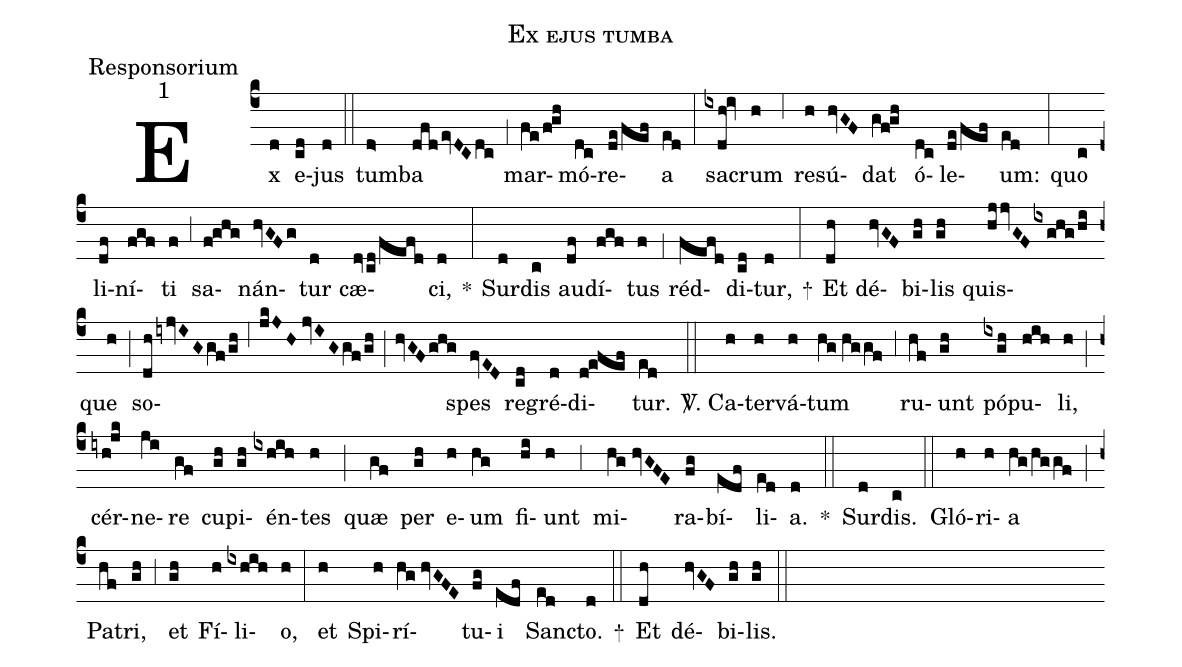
name:Ex ejus tumba;
office-part:Responsorium;
mode:1;
%%
(c4) Ex(d) e(cd)jus(d) (::)
tum(d>)ba(dfd/evDCdc) (,1) mar(fe/f!gh)mó(dc)re(de/fef)a(ed) (:)
sa(ixdh!iv)crum(h) (,6) re(h)sú(hvGF)dat(gf!gh) ó(dc)le(de/fef)um:(ed) (:)
quo(c) li(df)ní(fgf)ti(f) (,3) sa(f!ghg)nán(hvGFg)tur(d) cæ(dvcd/fefd)ci,(d) *(:) Sur(d)dis(c) au(df)dí(fgf)tus(f) (,1) réd(fefd)di(cd)tur,(d) +(:) Et(dh) dé(hvGF)bi(gh)lis(gh) quis(hjjvGF/ixghg/hi)que(h) (;) so(dh/iyjvIG/gf/gh;6jkJH//jvIGgf/gh;hvGF/ghg)spes(fvED) re(cd)gré(d)di(d!efef)tur.(ed) (::)

<sp>V/</sp>. Ca(h)ter(h)vá(h)tum(hg//hggf) (,3) ru(hf)unt(gh) pó(ixgh)pu(hih)li,(h) (;) cér(iyh!jk)ne(ji)re(gf) cu(gh)pi(gh)én(ixhih)tes(h) (;) quæ(gf) per(gh) e(h)um(hg) fi(hi)unt(h) (,3) mi(hg//hvGFE)ra(fg)bí(edf)li(ed)a.(d) *(::) Sur(d)dis.(c) (::)

Gló(h)ri(h)a(hg/hggf) (;) Pa(hf)tri,(gh) (,3) et(gh) Fí(h)li(ixhih)o,(h) (:)
et(h) Spi(h)rí(hg//hvGFE)tu(fg)i(edf) San(ed)cto.(d) +(::) Et(dh) dé(hvGF)bi(gh)lis.(gh) (::)
